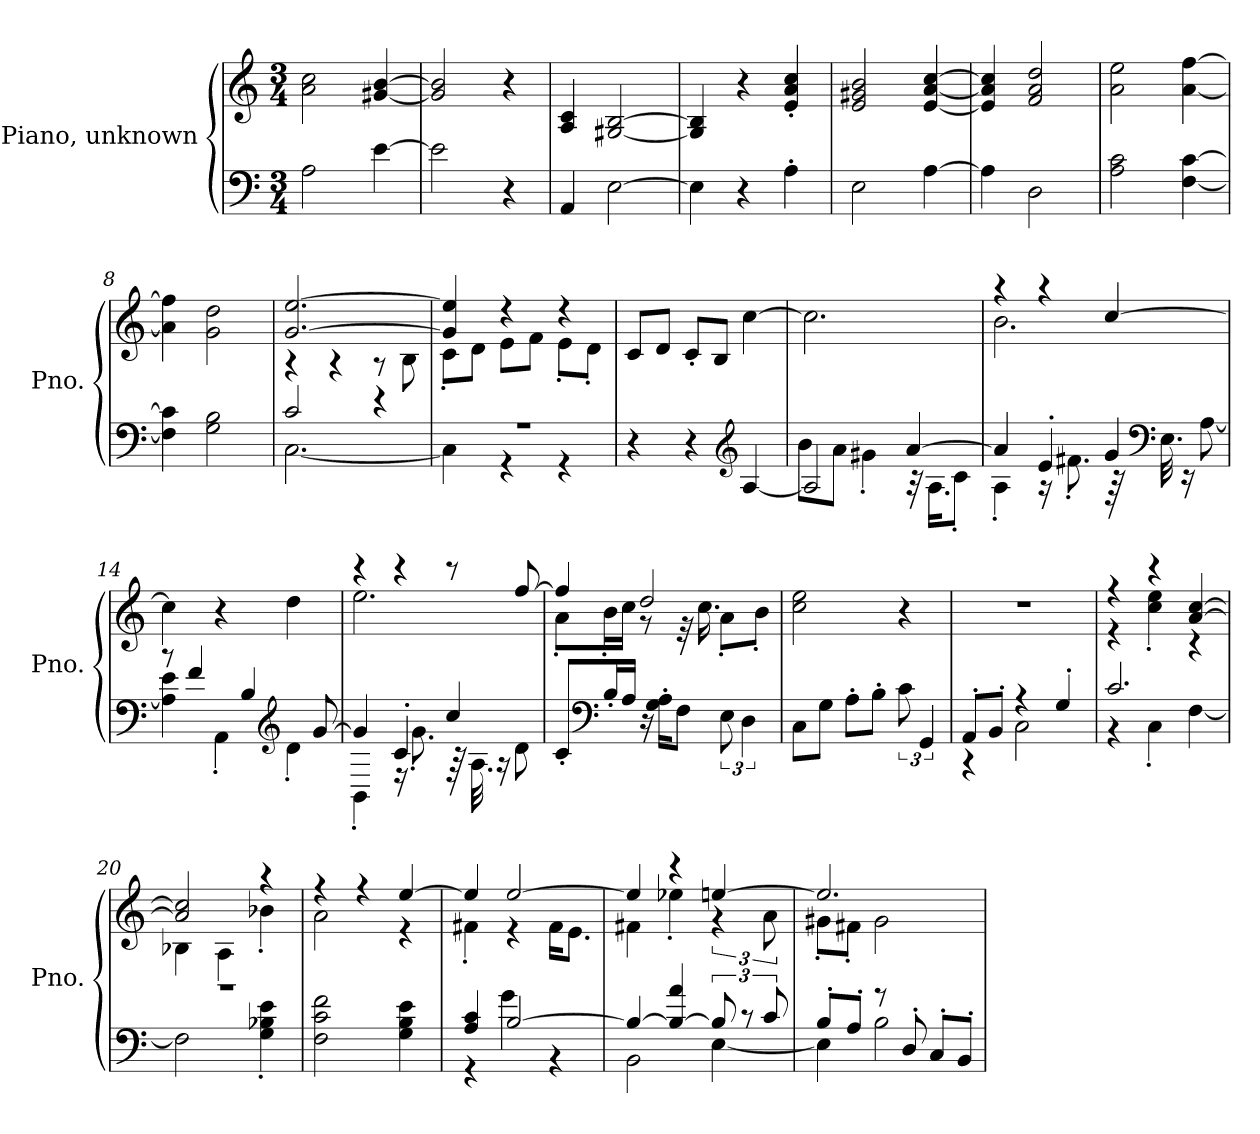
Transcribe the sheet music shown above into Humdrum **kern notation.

**kern	**kern
*part1	*part1
*staff2	*staff1
*I"Piano, unknown	*
*I'Pno.	*
*clefF4	*clefG2
*k[]	*k[]
*M3/4	*M3/4
*MM186	*MM186
=1	=1
2A\	2a\ 2cc\
[4e\	[4g#X/ [4b/
=2	=2
2e\]	2g#/] 2b/]
4r	4r
=3	=3
4AA/	4A/ 4c/
[2E\	[2G#X/ [2B/
=4	=4
4E\]	4G#/] 4B/]
4r	4r
4A'\	4e/' 4a/' 4cc/'
=5	=5
2E\	2e/ 2g#X/ 2b/
[4A\	[4e/ [4a/ [4cc/
=6	=6
4A\]	4e/] 4a/] 4cc/]
2D\	2f/ 2a/ 2dd/
=7	=7
2A\ 2c\	2a\ 2ee\
[4F\ [4c\	[4a\ [4ff\
=8	=8
4F\] 4c\]	4a\] 4ff\]
2G\ 2B\	2g\ 2dd\
=9	=9
*^	*^
2c/	[2.C\	[2.g/ [2.ee/	4r
.	.	.	4r
4r	.	.	8r
.	.	.	8B\
=10	=10	=10	=10
2.r	4C\]	4g/] 4ee/]	8c'\L
.	.	.	8d\J
.	4r	4r	8e\L
.	.	.	8f\J
.	4r	4r	8e'\L
.	.	.	8d'\J
*v	*v	*	*
*	*v	*v
!!LO:LB:g=z
=11	=11
4r	8c/L
.	8d/J
4r	8c'/L
.	8B/J
*clefG2	*
[4A/	[4cc\
=12	=12
*^	*
2A/]	8b\L	2.cc\]
.	8a\J	.
.	4g#X'\	.
[4a/	32r	.
.	16.A\KL	.
.	8c'\J	.
=13	=13	=13
*	*	*^
4a/]	4A'\	4r	2.b\
4e'/	16r	4r	.
.	8.f#X'\	.	.
4g/	64r	[4cc/	.
*clefF4	*	*	*
.	32.E\	.	.
.	16r	.	.
.	[8A\	.	.
*	*	*v	*v
=14	=14	=14
8r	4A\] 4e\	4cc\]
4f/	.	.
.	4AA'\	4r
4B/	.	.
*clefG2	*	*
.	4d'\	4dd\
[8g/	.	.
!!LO:LB:g=z
=15	=15	=15
*	*	*^
4g/]	4BB'\	4r	2.ee\
4c'/	16r	4r	.
.	8.g'\	.	.
4cc/	64r	8r	.
.	32.A\	.	.
.	16r	.	.
.	8d\	[8ff/	.
*v	*v	*	*
=16	=16	=16
8c'/L	4ff/]	8a'\L
*clefF4	*	*
16B'/L	.	16b'\L
16A/JJ	.	16cc\JJ
16r	2dd/	8r
16G\' 16A\'KL	.	.
8F\J	.	32r
.	.	16.cc\
12E\	.	8a'\L
6D\	.	.
.	.	8b'\J
*	*v	*v
=17	=17
8C\L	2cc\ 2ee\
8G\J	.
8A'\L	.
8B'\J	.
12c\	4r
6GG/	.
=18	=18
*^	*
8AA'/L	4r	2.r
8BB'/J	.	.
4r	2C\	.
4G'/	.	.
=19	=19	=19
*	*	*^
2.c/	4r	4r	4r
.	4C'\	4r	4cc\' 4ee\'
.	[4F\	[4a/ [4cc/	4r
=20	=20	=20	=20
2.r	2F\]	2a/] 2cc/]	4B-X\
.	.	.	4A\
.	4G\' 4B-X\' 4e\'	4r	4b-X'\
*v	*v	*	*
!!LO:LB:g=z	!!
=21	=21	=21
2F\ 2c\ 2f\	4r	2a\
.	4r	.
4G\ 4B\ 4e\	[4ee/	4r
=22	=22	=22
*^	*	*
4A/ 4c/	4r	4ee/]	4f#X'\
[2B/	4g\	[2ee/	4r
.	4r	.	16f#\KL
.	.	.	8.e\J
=23	=23	=23	=23
4B/_	2BB\	4ee/]	4f#X\
4B/_ 4a/	.	4r	4ee-X'\
12B/]	[4E\	[4een/	6r
12r	.	.	.
12c/	.	.	12a\
=24	=24	=24	=24
8B'/L	4E\]	2.ee/]	8g#X'\L
8A'/J	.	.	8f#X'\J
8r	2B\	.	2g#\
8D'/	.	.	.
8C'/L	.	.	.
8BB'/J	.	.	.
*v	*v	*	*
*	*v	*v
=	=
*-	*-
